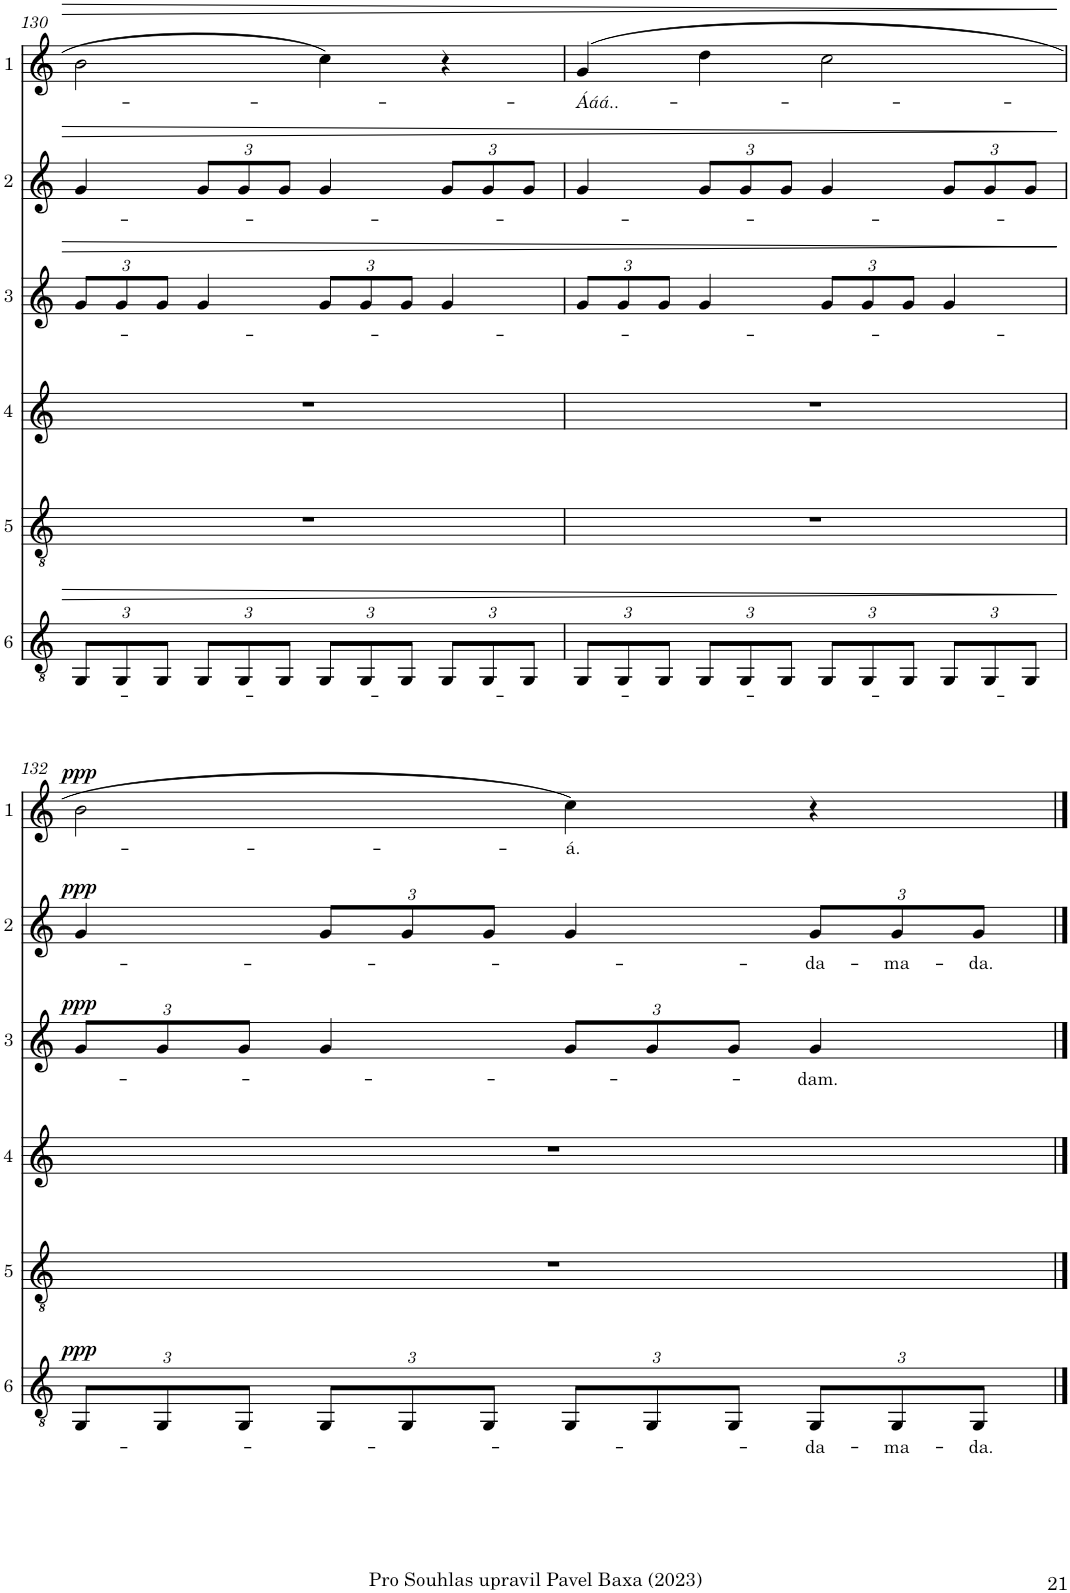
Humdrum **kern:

**kern	**text	**dynam	**kern	**kern	**kern	**text	**dynam	**kern	**text	**dynam	**kern	**text	**dynam
*part6	*part6	*part6	*part5	*part4	*part3	*part3	*part3	*part2	*part2	*part2	*part1	*part1	*part1
*staff6	*staff6	*staff6	*staff5	*staff4	*staff3	*staff3	*staff3	*staff2	*staff2	*staff2	*staff1	*staff1	*staff1
*I"Hlas 6	*	*	*I"Hlas 5	*I"Hlas 4	*I"Hlas 3	*	*	*I"Hlas 2	*	*	*I"Hlas 1	*	*
!!LO:PB:g=z
*clefGv2	*	*	*clefGv2	*clefG2	*clefG2	*	*	*clefG2	*	*	*clefG2	*	*
*k[]	*	*	*k[]	*k[]	*k[]	*	*	*k[]	*	*	*k[]	*	*
*M4/4	*	*	*M4/4	*M4/4	*M4/4	*	*	*M4/4	*	*	*M4/4	*	*
*Xbrackettup	*	*	*	*	*Xbrackettup	*	*	*	*	*	*	*	*
=130	=130	=130	=130	=130	=130	=130	=130	=130	=130	=130	=130	=130	=130
12GG/L	.	.	1r	1r	12g/L	.	.	4g/	.	.	2b\	.	.
12GG/	.	.	.	.	12g/	.	.	.	.	.	.	.	.
12GG/J	.	.	.	.	12g/J	.	.	.	.	.	.	.	.
*	*	*	*	*	*	*	*	*Xbrackettup	*	*	*	*	*
12GG/L	.	.	.	.	4g/	.	.	12g/L	.	.	.	.	.
12GG/	.	.	.	.	.	.	.	12g/	.	.	.	.	.
12GG/J	.	.	.	.	.	.	.	12g/J	.	.	.	.	.
12GG/L	.	.	.	.	12g/L	.	.	4g/	.	.	4cc\	.	.
12GG/	.	.	.	.	12g/	.	.	.	.	.	.	.	.
12GG/J	.	.	.	.	12g/J	.	.	.	.	.	.	.	.
12GG/L	.	.	.	.	4g/	.	.	12g/L	.	.	4r	.	.
12GG/	.	.	.	.	.	.	.	12g/	.	.	.	.	.
12GG/J	.	.	.	.	.	.	.	12g/J	.	.	.	.	.
=131	=131	=131	=131	=131	=131	=131	=131	=131	=131	=131	=131	=131	=131
!	!	!	!	!	!	!	!	!	!	!	!	!LO:LY:b	!
12GG/L	.	.	1r	1r	12g/L	.	.	4g/	.	.	(4g/	Ááá..-	.
12GG/	.	.	.	.	12g/	.	.	.	.	.	.	.	.
12GG/J	.	.	.	.	12g/J	.	.	.	.	.	.	.	.
12GG/L	.	.	.	.	4g/	.	.	12g/L	.	.	4dd\	.	.
12GG/	.	.	.	.	.	.	.	12g/	.	.	.	.	.
12GG/J	.	.	.	.	.	.	.	12g/J	.	.	.	.	.
12GG/L	.	.	.	.	12g/L	.	.	4g/	.	.	2cc\	.	.
12GG/	.	.	.	.	12g/	.	.	.	.	.	.	.	.
12GG/J	.	.	.	.	12g/J	.	.	.	.	.	.	.	.
12GG/L	.	.	.	.	4g/	.	.	12g/L	.	.	.	.	.
12GG/	.	.	.	.	.	.	.	12g/	.	.	.	.	.
12GG/J	.	.	.	.	.	.	.	12g/J	.	.	.	.	.
!!LO:LB:g=z
=132	=132	=132	=132	=132	=132	=132	=132	=132	=132	=132	=132	=132	=132
!	!	!LO:DY:a	!	!	!	!	!LO:DY:a	!	!	!LO:DY:a	!	!	!LO:DY:a
12GG/L	.	ppp	1r	1r	12g/L	.	ppp	4g/	.	ppp	2b\	.	ppp
12GG/	.	.	.	.	12g/	.	.	.	.	.	.	.	.
12GG/J	.	.	.	.	12g/J	.	.	.	.	.	.	.	.
12GG/L	.	.	.	.	4g/	.	.	12g/L	.	.	.	.	.
12GG/	.	.	.	.	.	.	.	12g/	.	.	.	.	.
12GG/J	.	.	.	.	.	.	.	12g/J	.	.	.	.	.
!	!	!	!	!	!	!	!	!	!	!	!	!LO:LY:b	!
12GG/L	.	.	.	.	12g/L	.	.	4g/	.	.	4cc\)	á.	.
12GG/	.	.	.	.	12g/	.	.	.	.	.	.	.	.
12GG/J	.	.	.	.	12g/J	.	.	.	.	.	.	.	.
!	!LO:LY:b	!	!	!	!	!LO:LY:b	!	!	!LO:LY:b	!	!	!	!
12GG/L	da-	.	.	.	4g/	dam.	.	12g/L	da-	.	4r	.	.
!	!LO:LY:b	!	!	!	!	!	!	!	!LO:LY:b	!	!	!	!
12GG/	-ma-	.	.	.	.	.	.	12g/	-ma-	.	.	.	.
!	!LO:LY:b	!	!	!	!	!	!	!	!LO:LY:b	!	!	!	!
12GG/J	-da.	.	.	.	.	.	.	12g/J	-da.	.	.	.	.
==	==	==	==	==	==	==	==	==	==	==	==	==	==
*-	*-	*-	*-	*-	*-	*-	*-	*-	*-	*-	*-	*-	*-
